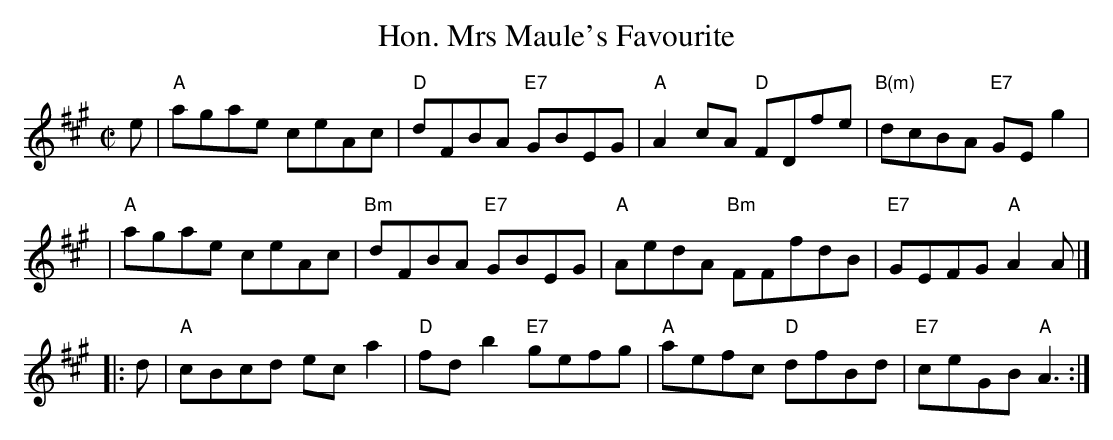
X:1
T: Hon. Mrs Maule's Favourite
M: C|
L: 1/8
K: A
e \
| "A"agae ceAc |  "D"dFBA "E7"GBEG | "A"A2cA "D"FDfe | "B(m)"dcBA "E7"GEg2 |
| "A"agae ceAc | "Bm"dFBA "E7"GBEG | "A"AedA "Bm"FFfdB | "E7"GEFG "A"A2A |]
|: d \
| "A"cBcd eca2 | "D"fdb2 "E7"gefg | "A"aefc "D"dfBd | "E7"ceGB "A"A3 :|
